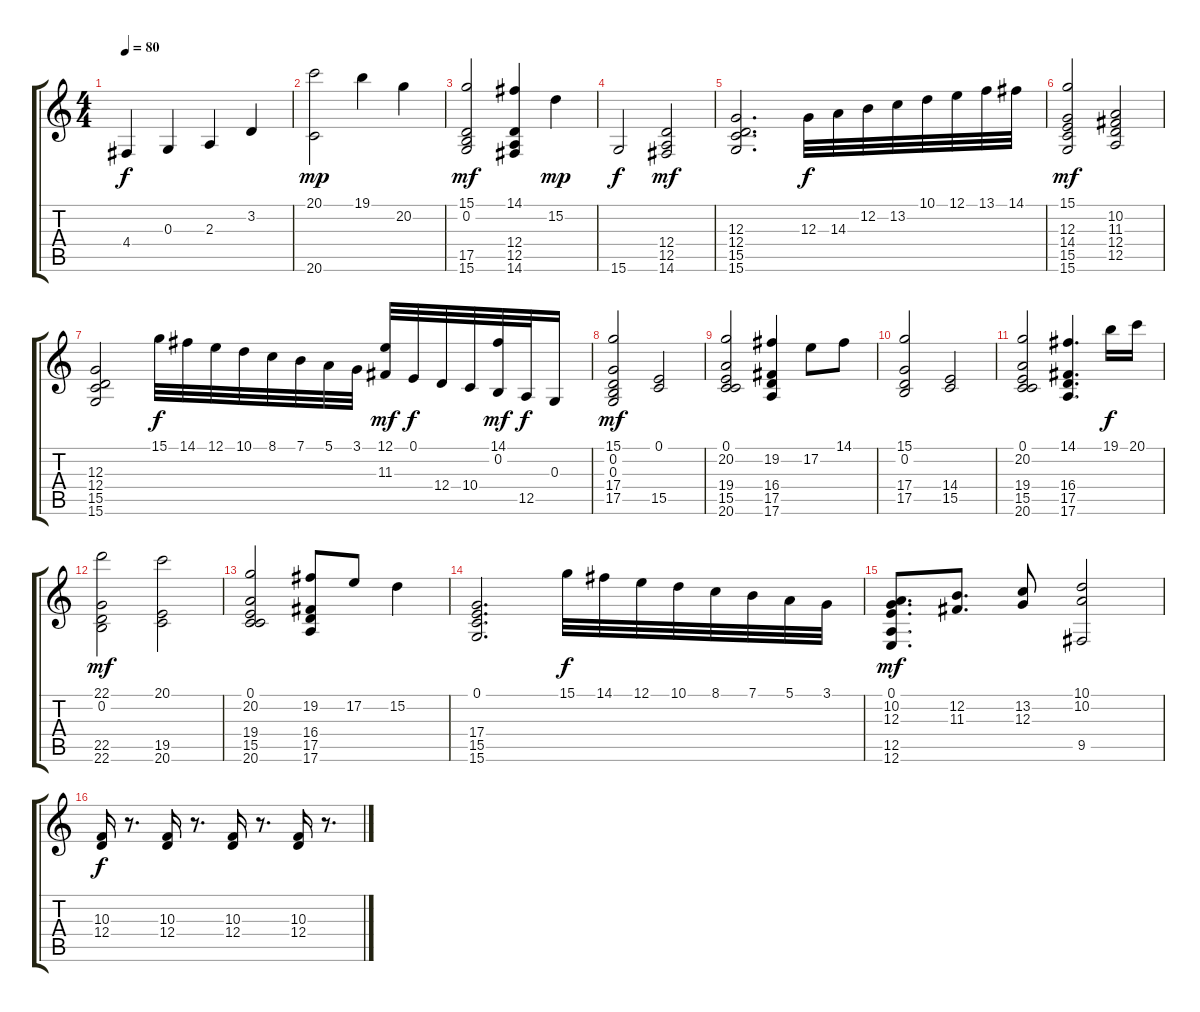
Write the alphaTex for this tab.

\track "" {instrument stringensemble1}
\staff {score tabs}
\tuning (E4 B3 G3 D3 A2 E2) {hide}
\ts (4 4)
\tempo 80
\clef g2
\ks c
4.4.4{dy f} 0.3.4 2.3.4 3.2.4 |
(20.1 20.6).2{dy mp} 19.1.4 20.2.4 |
(15.1 0.2 17.5 15.6).2{dy mf} (14.1 12.4 12.5 14.6).4 15.2.4{dy mp} |
15.6.2{dy f} (12.4 12.5 14.6).2{dy mf} |
(12.3 12.4 15.5 15.6).2{d} 12.3.32{dy f} 14.3.32 12.2.32 13.2.32 10.1.32 12.1.32 13.1.32 14.1.32 |
(15.1 12.3 14.4 15.5 15.6).2{dy mf} (10.2 11.3 12.4 12.5).2 |
(12.3 12.4 15.5 15.6).2 15.1.32{dy f} 14.1.32 12.1.32 10.1.32 8.1.32 7.1.32 5.1.32 3.1.32 (12.1 11.3).32{dy mf} 0.1.32{dy f} 12.4.32 10.4.32 (14.1 0.2).32{dy mf} 12.5.32{dy f} 0.3.16 |
(15.1 0.2 0.3 17.4 17.5).2{dy mf} (0.1 15.5).2 |
(0.1 20.2 19.4 15.5 20.6).2 (19.2 16.4 17.5 17.6).4 17.2.8 14.1.8 |
(15.1 0.2 17.4 17.5).2 (14.4 15.5).2 |
(0.1 20.2 19.4 15.5 20.6).2 (14.1 16.4 17.5 17.6).4{d} 19.1.16{dy f} 20.1.16 |
(22.1 0.2 22.5 22.6).2{dy mf} (20.1 19.5 20.6).2 |
(0.1 20.2 19.4 15.5 20.6).2 (19.2 16.4 17.5 17.6).8 17.2.8 15.2.4 |
(0.1 17.4 15.5 15.6).2{d} 15.1.32{dy f} 14.1.32 12.1.32 10.1.32 8.1.32 7.1.32 5.1.32 3.1.32 |
(0.1 10.2 12.3 12.5 12.6).8{d dy mf} (12.2 11.3).8{d} (13.2 12.3).8 (10.1 10.2 9.5).2 |
(10.3 12.4).16{dy f} r.8{d} (10.3 12.4).16 r.8{d} (10.3 12.4).16 r.8{d} (10.3 12.4).16 r.8{d}
